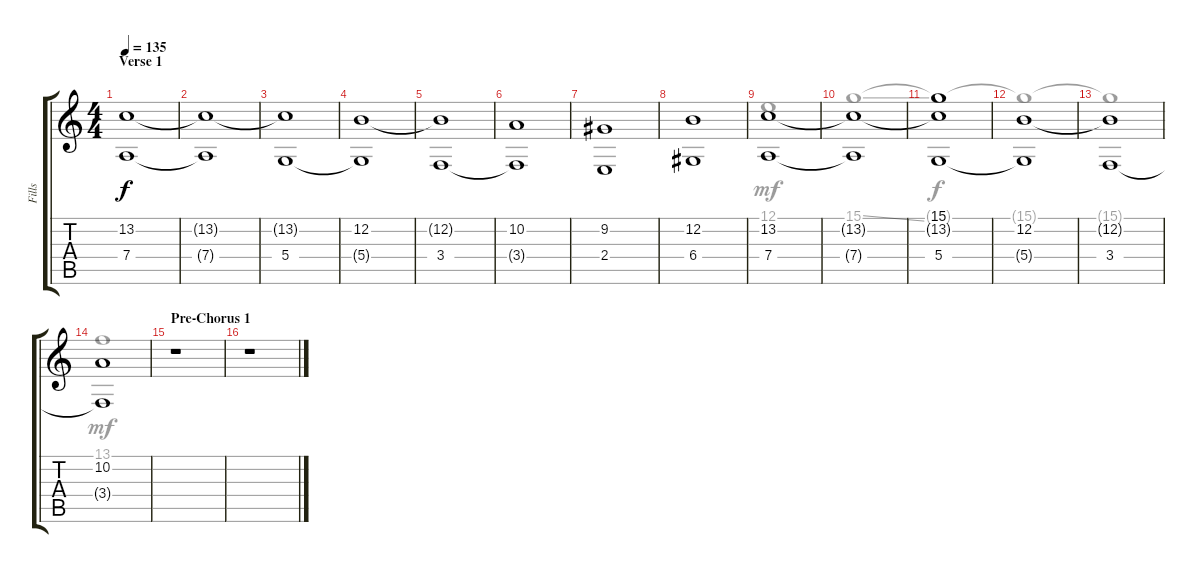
\track ("Fills" "Fills") {instrument pad2warm}
\staff {score tabs}
\tuning (E4 B3 G3 D3 A2 E2) {hide}
\voice
\ts (4 4)
\section ("" "Verse 1")
\tempo 135
\clef g2
\ks c
(13.2 7.4).1{dy f} |
(13.2{t} 7.4{t}).1 |
(13.2{t} 5.4).1 |
(12.2 5.4{t}).1 |
(12.2{t} 3.4).1 |
(10.2 3.4{t}).1 |
(9.2 2.4).1 |
(12.2 6.4).1 |
(13.2 7.4).1 |
(13.2{t} 7.4{t}).1 |
(15.1 13.2{t} 5.4).1 |
(12.2 5.4{t}).1 |
(12.2{t} 3.4).1 |
(10.2 3.4{t}).1 |
\section ("" "Pre-Chorus 1")
r.1 |
r.1
\voice
\clef g2
\ottava regular
\simile none
\ks c
|
|
|
|
|
|
|
|
12.1.1{dy mf} |
15.1{ss}.1 |
15.1{t}.1{dy f} |
15.1{t}.1 |
15.1{t}.1 |
13.1.1{dy mf} |
|
